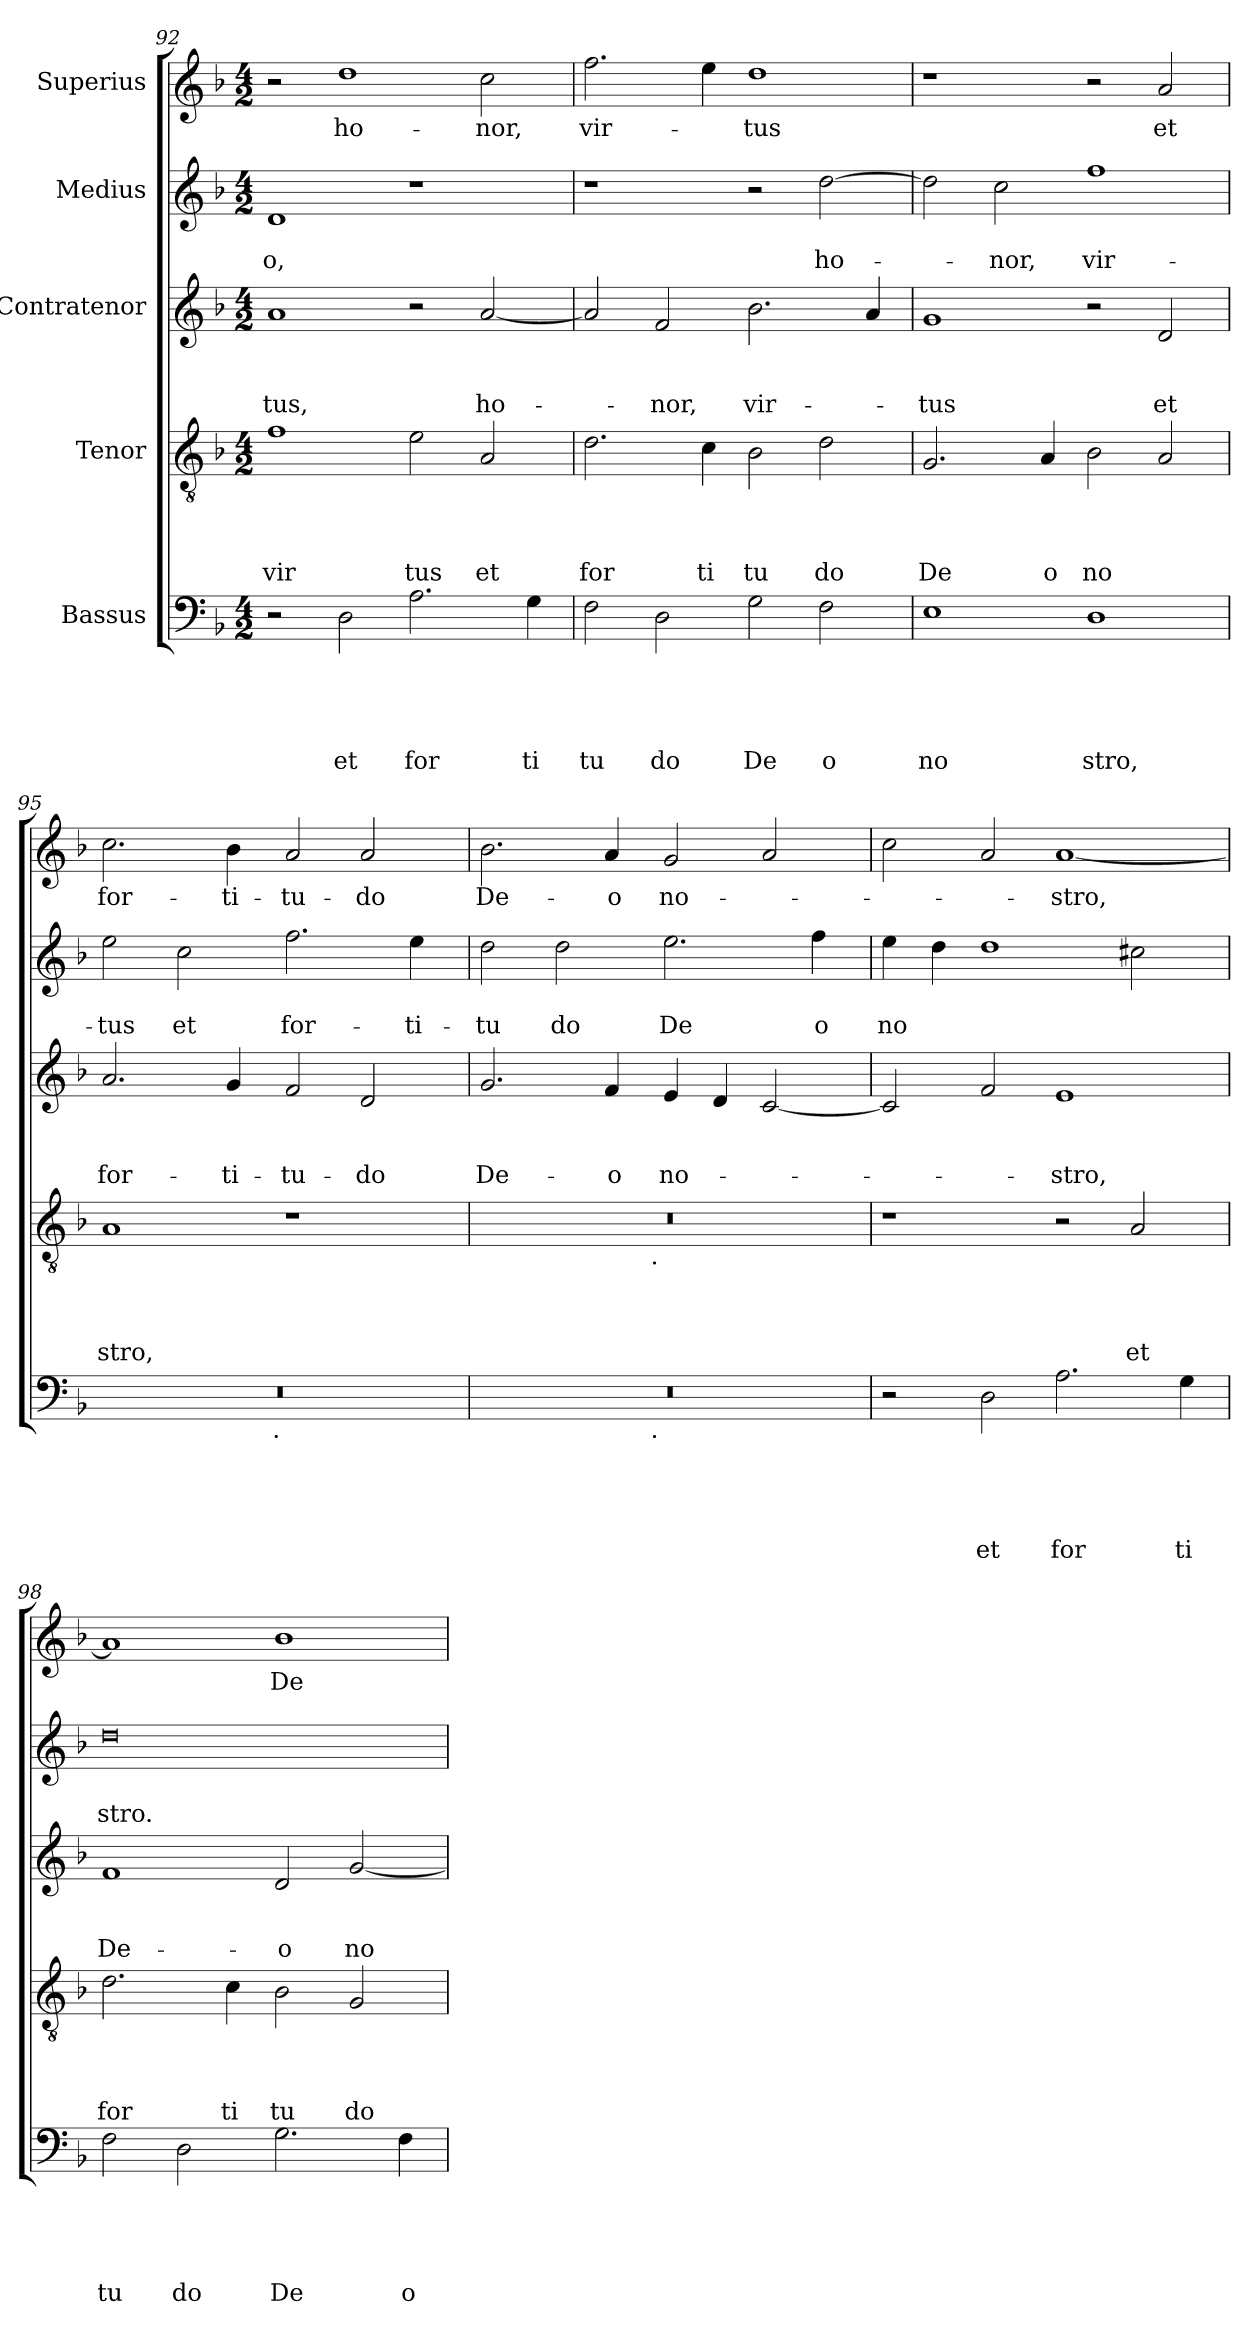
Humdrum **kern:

**kern	**text	**text	**text	**text	**text	**kern	**text	**text	**text	**text	**kern	**text	**text	**text	**kern	**text	**text	**kern	**text
*part5	*part5	*part5	*part5	*part5	*part5	*part4	*part4	*part4	*part4	*part4	*part3	*part3	*part3	*part3	*part2	*part2	*part2	*part1	*part1
*staff5	*staff5	*staff5	*staff5	*staff5	*staff5	*staff4	*staff4	*staff4	*staff4	*staff4	*staff3	*staff3	*staff3	*staff3	*staff2	*staff2	*staff2	*staff1	*staff1
*I"Bassus	*	*	*	*	*	*I"Tenor	*	*	*	*	*I"Contratenor	*	*	*	*I"Medius	*	*	*I"Superius	*
*clefF4	*	*	*	*	*	*clefGv2	*	*	*	*	*clefG2	*	*	*	*clefG2	*	*	*clefG2	*
*k[b-]	*	*	*	*	*	*k[b-]	*	*	*	*	*k[b-]	*	*	*	*k[b-]	*	*	*k[b-]	*
*F:	*	*	*	*	*	*F:	*	*	*	*	*F:	*	*	*	*F:	*	*	*F:	*
*M4/2	*	*	*	*	*	*M4/2	*	*	*	*	*M4/2	*	*	*	*M4/2	*	*	*M4/2	*
=92	=92	=92	=92	=92	=92	=92	=92	=92	=92	=92	=92	=92	=92	=92	=92	=92	=92	=92	=92
!	!	!	!	!	!	!	!	!	!	!LO:LY:b	!	!	!	!LO:LY:b	!	!	!LO:LY:b	!	!
2r	.	.	.	.	.	1f	.	.	.	vir	1a	.	.	-tus,	1d	.	-o,	2r	.
!	!	!	!	!	!LO:LY:b	!	!	!	!	!	!	!	!	!	!	!	!	!	!LO:LY:b
2D\	.	.	.	.	et	.	.	.	.	.	.	.	.	.	.	.	.	1dd	ho-
!	!	!	!	!	!LO:LY:b	!	!	!	!	!LO:LY:b	!	!	!	!	!	!	!	!	!
2.A\	.	.	.	.	for	2e\	.	.	.	tus	2r	.	.	.	1r	.	.	.	.
!	!	!	!	!	!	!	!	!	!	!LO:LY:b	!	!	!	!LO:LY:b	!	!	!	!	!LO:LY:b
.	.	.	.	.	.	2A/	.	.	.	et	[<2a/	.	.	ho-	.	.	.	2cc\	-nor,
!	!	!	!	!	!LO:LY:b	!	!	!	!	!	!	!	!	!	!	!	!	!	!
4G\	.	.	.	.	ti	.	.	.	.	.	.	.	.	.	.	.	.	.	.
=93	=93	=93	=93	=93	=93	=93	=93	=93	=93	=93	=93	=93	=93	=93	=93	=93	=93	=93	=93
!	!	!	!	!	!LO:LY:b	!	!	!	!	!LO:LY:b	!	!	!	!	!	!	!	!	!LO:LY:b
2F\	.	.	.	.	tu	2.d\	.	.	.	for	2a/]	.	.	.	1r	.	.	2.ff\	vir-
!	!	!	!	!	!LO:LY:b	!	!	!	!	!	!	!	!	!LO:LY:b	!	!	!	!	!
2D\	.	.	.	.	do	.	.	.	.	.	2f/	.	.	-nor,	.	.	.	.	.
!	!	!	!	!	!	!	!	!	!	!LO:LY:b	!	!	!	!	!	!	!	!	!
.	.	.	.	.	.	4c\	.	.	.	ti	.	.	.	.	.	.	.	4ee\	.
!	!	!	!	!	!LO:LY:b	!	!	!	!	!LO:LY:b	!	!	!	!LO:LY:b	!	!	!	!	!LO:LY:b
2G\	.	.	.	.	De	2B-\	.	.	.	tu	2.b-\	.	.	vir-	2r	.	.	1dd	-tus
!	!	!	!	!	!LO:LY:b	!	!	!	!	!LO:LY:b	!	!	!	!	!	!	!LO:LY:b	!	!
2F\	.	.	.	.	o	2d\	.	.	.	do	.	.	.	.	[>2dd\	.	ho-	.	.
.	.	.	.	.	.	.	.	.	.	.	4a/	.	.	.	.	.	.	.	.
=94	=94	=94	=94	=94	=94	=94	=94	=94	=94	=94	=94	=94	=94	=94	=94	=94	=94	=94	=94
!	!	!	!	!	!LO:LY:b	!	!	!	!	!LO:LY:b	!	!	!	!LO:LY:b	!	!	!	!	!
1E	.	.	.	.	no	2.G/	.	.	.	De	1g	.	.	-tus	2dd\]	.	.	1r	.
!	!	!	!	!	!	!	!	!	!	!	!	!	!	!	!	!	!LO:LY:b	!	!
.	.	.	.	.	.	.	.	.	.	.	.	.	.	.	2cc\	.	-nor,	.	.
!	!	!	!	!	!	!	!	!	!	!LO:LY:b	!	!	!	!	!	!	!	!	!
.	.	.	.	.	.	4A/	.	.	.	o	.	.	.	.	.	.	.	.	.
!	!	!	!	!	!LO:LY:b	!	!	!	!	!LO:LY:b	!	!	!	!	!	!	!LO:LY:b	!	!
1D	.	.	.	.	stro,	2B-\	.	.	.	no	2r	.	.	.	1ff	.	vir-	2r	.
!	!	!	!	!	!	!	!	!	!	!	!	!	!	!LO:LY:b	!	!	!	!	!LO:LY:b
.	.	.	.	.	.	2A/	.	.	.	.	2d/	.	.	et	.	.	.	2a/	et
=95	=95	=95	=95	=95	=95	=95	=95	=95	=95	=95	=95	=95	=95	=95	=95	=95	=95	=95	=95
!	!	!	!	!	!	!	!	!	!	!LO:LY:b	!	!	!	!LO:LY:b	!	!	!LO:LY:b	!	!LO:LY:b
*^	*	*	*	*	*	*	*	*	*	*	*	*	*	*	*	*	*	*	*
0r	2ryy	.	.	.	.	.	1A	.	.	.	stro,	2.a/	.	.	for-	2ee\	.	-tus	2.cc\	for-
!	!	!	!	!	!	!	!	!	!	!	!	!	!	!	!	!	!	!LO:LY:b	!	!
.	4...ryy	.	.	.	.	.	.	.	.	.	.	.	.	.	.	2cc\	.	et	.	.
!	!	!	!	!	!	!	!	!	!	!	!	!	!	!	!LO:LY:b	!	!	!	!	!LO:LY:b
.	.	.	.	.	.	.	.	.	.	.	.	4g/	.	.	-ti-	.	.	.	4b-\	-ti-
!	!LO:TX:b:t=.	!	!	!	!	!	!	!	!	!	!	!	!	!	!	!	!	!	!	!
.	1ryy	.	.	.	.	.	.	.	.	.	.	.	.	.	.	.	.	.	.	.
!	!	!	!	!	!	!	!	!	!	!	!	!	!	!	!LO:LY:b	!	!	!LO:LY:b	!	!LO:LY:b
.	.	.	.	.	.	.	1r	.	.	.	.	2f/	.	.	-tu-	2.ff\	.	for-	2a/	-tu-
!	!	!	!	!	!	!	!	!	!	!	!	!	!	!	!LO:LY:b	!	!	!	!	!LO:LY:b
.	.	.	.	.	.	.	.	.	.	.	.	2d/	.	.	-do	.	.	.	2a/	-do
!	!	!	!	!	!	!	!	!	!	!	!	!	!	!	!	!	!	!LO:LY:b	!	!
.	.	.	.	.	.	.	.	.	.	.	.	.	.	.	.	4ee\	.	-ti-	.	.
.	32ryy	.	.	.	.	.	.	.	.	.	.	.	.	.	.	.	.	.	.	.
!!LO:LB:g=z
=96	=96	=96	=96	=96	=96	=96	=96	=96	=96	=96	=96	=96	=96	=96	=96	=96	=96	=96	=96	=96
!	!	!	!	!	!	!	!	!	!	!	!	!	!	!	!LO:LY:b	!	!	!LO:LY:b	!	!LO:LY:b
*	*	*	*	*	*	*	*^	*	*	*	*	*	*	*	*	*	*	*	*	*
0r	2ryy	.	.	.	.	.	0r	2ryy	.	.	.	.	2.g/	.	.	De-	2dd\	.	-tu	2.b-\	De-
!	!	!	!	!	!	!	!	!	!	!	!	!	!	!	!	!	!	!	!LO:LY:b	!	!
.	4...ryy	.	.	.	.	.	.	4...ryy	.	.	.	.	.	.	.	.	2dd\	.	do	.	.
!	!	!	!	!	!	!	!	!	!	!	!	!	!	!	!	!LO:LY:b	!	!	!	!	!LO:LY:b
.	.	.	.	.	.	.	.	.	.	.	.	.	4f/	.	.	-o	.	.	.	4a/	-o
!	!	!	!	!	!	!	!	!LO:TX:b:t=.	!	!	!	!	!	!	!	!	!	!	!	!	!
!	!LO:TX:b:t=.	!	!	!	!	!	!	!	!	!	!	!	!	!	!	!	!	!	!	!	!
.	1ryy	.	.	.	.	.	.	1ryy	.	.	.	.	.	.	.	.	.	.	.	.	.
!	!	!	!	!	!	!	!	!	!	!	!	!	!	!	!	!LO:LY:b	!	!	!LO:LY:b	!	!LO:LY:b
.	.	.	.	.	.	.	.	.	.	.	.	.	4e/	.	.	no-	2.ee\	.	De	2g/	no-
.	.	.	.	.	.	.	.	.	.	.	.	.	4d/	.	.	.	.	.	.	.	.
.	.	.	.	.	.	.	.	.	.	.	.	.	[<2c/	.	.	.	.	.	.	2a/	.
!	!	!	!	!	!	!	!	!	!	!	!	!	!	!	!	!	!	!	!LO:LY:b	!	!
.	.	.	.	.	.	.	.	.	.	.	.	.	.	.	.	.	4ff\	.	o	.	.
.	32ryy	.	.	.	.	.	.	32ryy	.	.	.	.	.	.	.	.	.	.	.	.	.
=97	=97	=97	=97	=97	=97	=97	=97	=97	=97	=97	=97	=97	=97	=97	=97	=97	=97	=97	=97	=97	=97
!	!	!	!	!	!	!	!	!	!	!	!	!	!	!	!	!	!	!	!LO:LY:b	!	!
*v	*v	*	*	*	*	*	*	*	*	*	*	*	*	*	*	*	*	*	*	*	*
*	*	*	*	*	*	*v	*v	*	*	*	*	*	*	*	*	*	*	*	*	*
2r	.	.	.	.	.	1r	.	.	.	.	2c/]	.	.	.	4ee\	.	no	2cc\	.
.	.	.	.	.	.	.	.	.	.	.	.	.	.	.	4dd\	.	.	.	.
!	!	!	!	!	!LO:LY:b	!	!	!	!	!	!	!	!	!	!	!	!	!	!
2D\	.	.	.	.	et	.	.	.	.	.	2f/	.	.	.	1dd	.	.	2a/	.
!	!	!	!	!	!LO:LY:b	!	!	!	!	!	!	!	!	!LO:LY:b	!	!	!	!	!LO:LY:b
2.A\	.	.	.	.	for	2r	.	.	.	.	1e	.	.	-stro,	.	.	.	[<1a	-stro,
!	!	!	!	!	!	!	!	!	!	!LO:LY:b	!	!	!	!	!	!	!	!	!
.	.	.	.	.	.	2A/	.	.	.	et	.	.	.	.	2cc#X\	.	.	.	.
!	!	!	!	!	!LO:LY:b	!	!	!	!	!	!	!	!	!	!	!	!	!	!
4G\	.	.	.	.	ti	.	.	.	.	.	.	.	.	.	.	.	.	.	.
=98	=98	=98	=98	=98	=98	=98	=98	=98	=98	=98	=98	=98	=98	=98	=98	=98	=98	=98	=98
!	!	!	!	!	!LO:LY:b	!	!	!	!	!LO:LY:b	!	!	!	!LO:LY:b	!	!	!LO:LY:b	!	!
2F\	.	.	.	.	tu	2.d\	.	.	.	for	1f	.	.	De-	0dd	.	stro.	1a]	.
!	!	!	!	!	!LO:LY:b	!	!	!	!	!	!	!	!	!	!	!	!	!	!
2D\	.	.	.	.	do	.	.	.	.	.	.	.	.	.	.	.	.	.	.
!	!	!	!	!	!	!	!	!	!	!LO:LY:b	!	!	!	!	!	!	!	!	!
.	.	.	.	.	.	4c\	.	.	.	ti	.	.	.	.	.	.	.	.	.
!	!	!	!	!	!LO:LY:b	!	!	!	!	!LO:LY:b	!	!	!	!LO:LY:b	!	!	!	!	!LO:LY:b
2.G\	.	.	.	.	De	2B-\	.	.	.	tu	2d/	.	.	-o	.	.	.	1b-	De-
!	!	!	!	!	!	!	!	!	!	!LO:LY:b	!	!	!	!LO:LY:b	!	!	!	!	!
.	.	.	.	.	.	2G/	.	.	.	do	[<2g/	.	.	no-	.	.	.	.	.
!	!	!	!	!	!LO:LY:b	!	!	!	!	!	!	!	!	!	!	!	!	!	!
4F\	.	.	.	.	o	.	.	.	.	.	.	.	.	.	.	.	.	.	.
=	=	=	=	=	=	=	=	=	=	=	=	=	=	=	=	=	=	=	=
*-	*-	*-	*-	*-	*-	*-	*-	*-	*-	*-	*-	*-	*-	*-	*-	*-	*-	*-	*-
